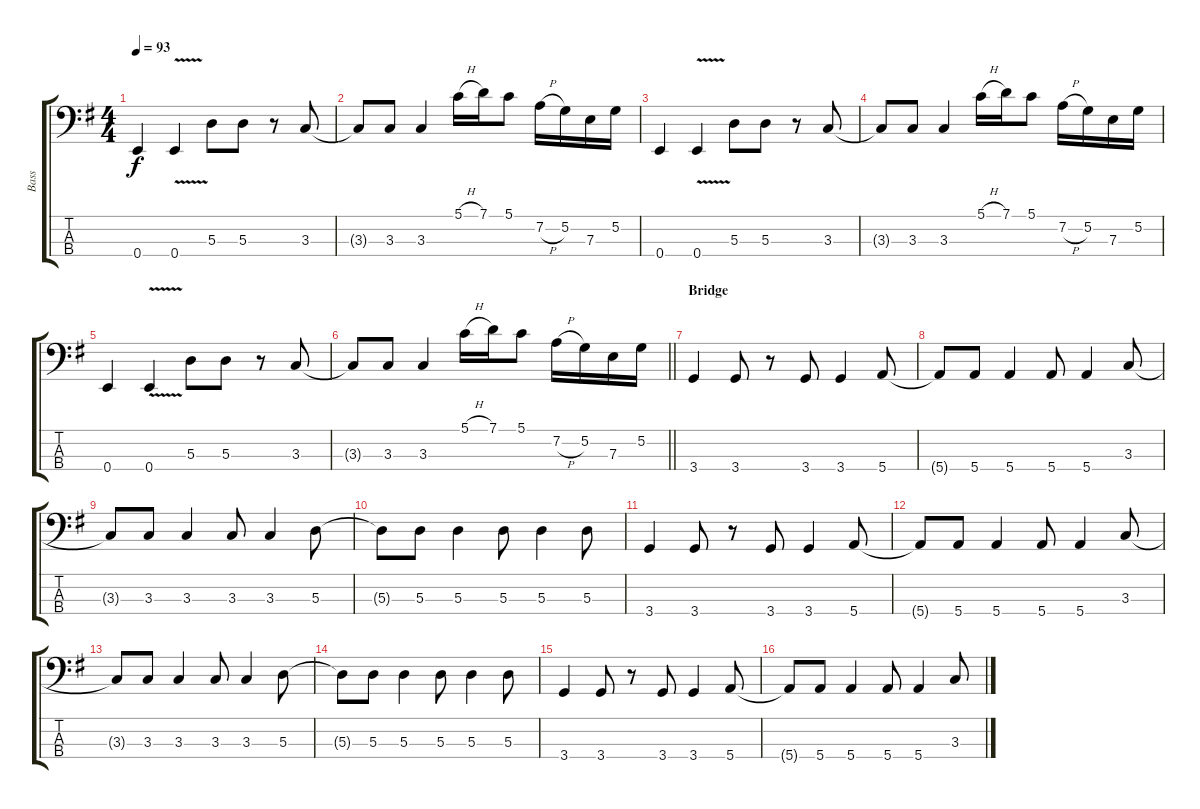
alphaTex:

\track ("Bass" "Bass") {instrument electricbassfinger}
\staff {score tabs}
\tuning (G2 D2 A1 E1) {hide}
\ts (4 4)
\tempo 93
\clef f4
\ks g
0.4.4{dy f} 0.4{v}.4 5.3.8 5.3.8 r.8 3.3.8 |
3.3{t}.8 3.3.8 3.3.4 5.1{h}.16 7.1.16 5.1.8 7.2{h}.16 5.2.16 7.3.16 5.2.16 |
0.4.4 0.4{v}.4 5.3.8 5.3.8 r.8 3.3.8 |
3.3{t}.8 3.3.8 3.3.4 5.1{h}.16 7.1.16 5.1.8 7.2{h}.16 5.2.16 7.3.16 5.2.16 |
0.4.4 0.4{v}.4 5.3.8 5.3.8 r.8 3.3.8 |
\barLineRight lightlight
3.3{t}.8 3.3.8 3.3.4 5.1{h}.16 7.1.16 5.1.8 7.2{h}.16 5.2.16 7.3.16 5.2.16 |
\section ("" "Bridge")
3.4.4 3.4.8 r.8 3.4.8 3.4.4 5.4.8 |
5.4{t}.8 5.4.8 5.4.4 5.4.8 5.4.4 3.3.8 |
3.3{t}.8 3.3.8 3.3.4 3.3.8 3.3.4 5.3.8 |
5.3{t}.8 5.3.8 5.3.4 5.3.8 5.3.4 5.3.8 |
3.4.4 3.4.8 r.8 3.4.8 3.4.4 5.4.8 |
5.4{t}.8 5.4.8 5.4.4 5.4.8 5.4.4 3.3.8 |
3.3{t}.8 3.3.8 3.3.4 3.3.8 3.3.4 5.3.8 |
5.3{t}.8 5.3.8 5.3.4 5.3.8 5.3.4 5.3.8 |
3.4.4 3.4.8 r.8 3.4.8 3.4.4 5.4.8 |
5.4{t}.8 5.4.8 5.4.4 5.4.8 5.4.4 3.3.8
